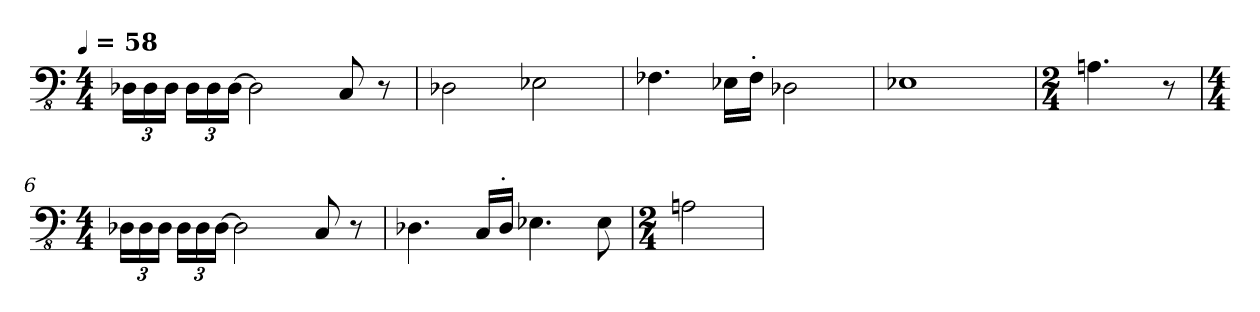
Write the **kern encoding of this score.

**kern
*part1
*staff1
*clefFv4
*k[]
*C:
!!LO:TX:omd:t=[quarter] = 58
*M4/4
*MM58
=1
24DD-XLL
24DD-
24DD-JJ
24DD-LL
24DD-
[24DD-JJ
2DD-]
8CC
8r
=2
2DD-X
2EE-X
=3
4.FF-X
16EE-XLL
!LO:TX:a:t=.
16FF-JJ
2DD-X
=4
1EE-X
=5
*M2/4
4.AAn
8r
=6
*M4/4
24DD-XLL
24DD-
24DD-JJ
24DD-LL
24DD-
[24DD-JJ
2DD-]
8CC
8r
=7
4.DD-X
16CCLL
!LO:TX:a:t=.
16DD-JJ
4.EE-X
8EE-
=8
*M2/4
2AAn
=
*-
